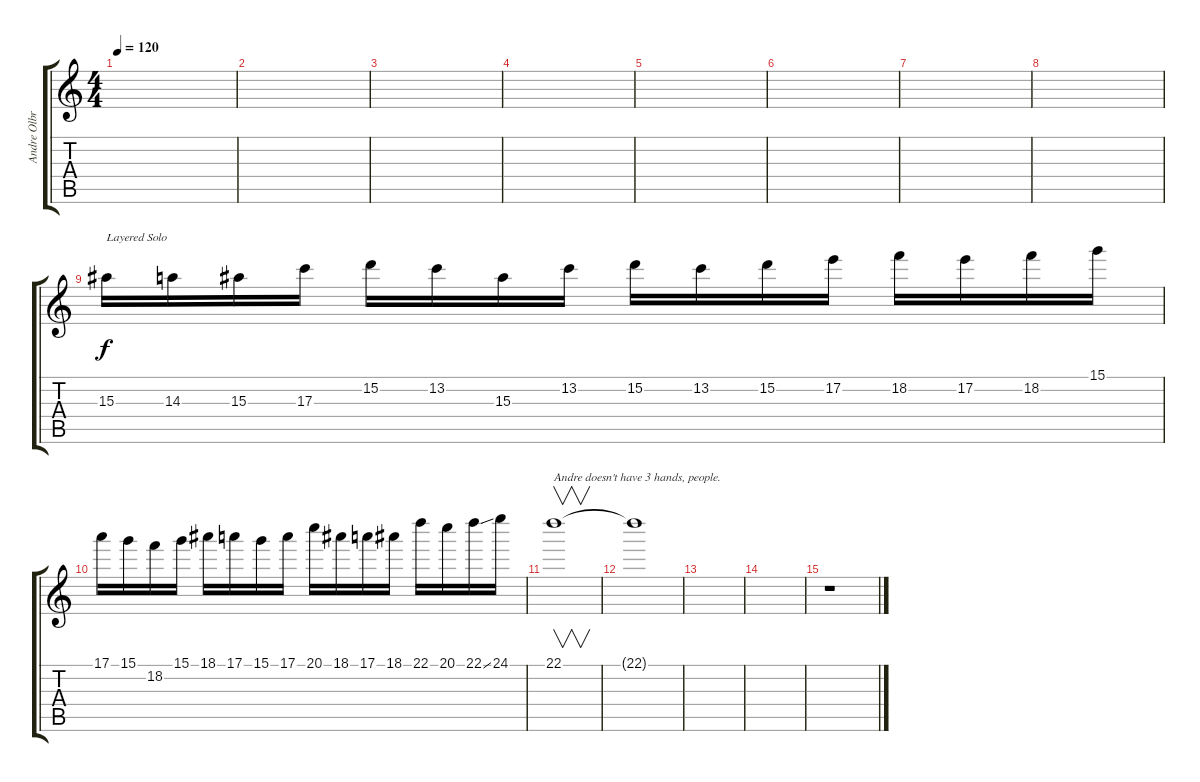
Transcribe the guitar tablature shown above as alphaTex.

\track ("Andre Olbrich (and Studio Layers)" "Andre Olbr") {instrument distortionguitar}
\staff {score tabs}
\tuning (E4 B3 G3 D3 A2 E2) {hide}
\ts (4 4)
\tempo 120
\clef g2
\ks c
|
|
|
|
|
|
|
|
15.3.16{txt "Layered Solo"} 14.3.16 15.3.16 17.3.16 15.2.16 13.2.16 15.3.16 13.2.16 15.2.16 13.2.16 15.2.16 17.2.16 18.2.16 17.2.16 18.2.16 15.1.16 |
17.1.16 15.1.16 18.2.16 15.1.16 18.1.16 17.1.16 15.1.16 17.1.16 20.1.16 18.1.16 17.1.16 18.1.16 22.1.16 20.1.16 22.1{ss}.16 24.1.16 |
22.1.1{v txt "Andre doesn't have 3 hands, people."} |
22.1{t}.1 |
|
|
r.1
